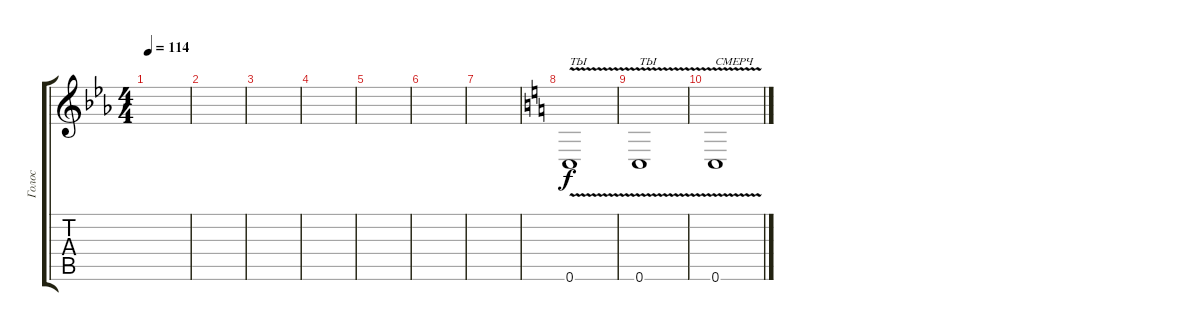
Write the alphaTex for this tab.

\track ("Голос" "Голос") {instrument acousticguitarsteel}
\staff {score tabs}
\tuning (D4 A3 F3 C3 G2 C2) {hide}
\ts (4 4)
\tempo 114
\clef g2
\ks eb
|
|
|
|
|
|
|
\ks c
0.6{v}.1{txt "ТЫ"} |
0.6{v}.1{txt "ТЫ"} |
0.6{v}.1{txt "СМЕРЧ"}
